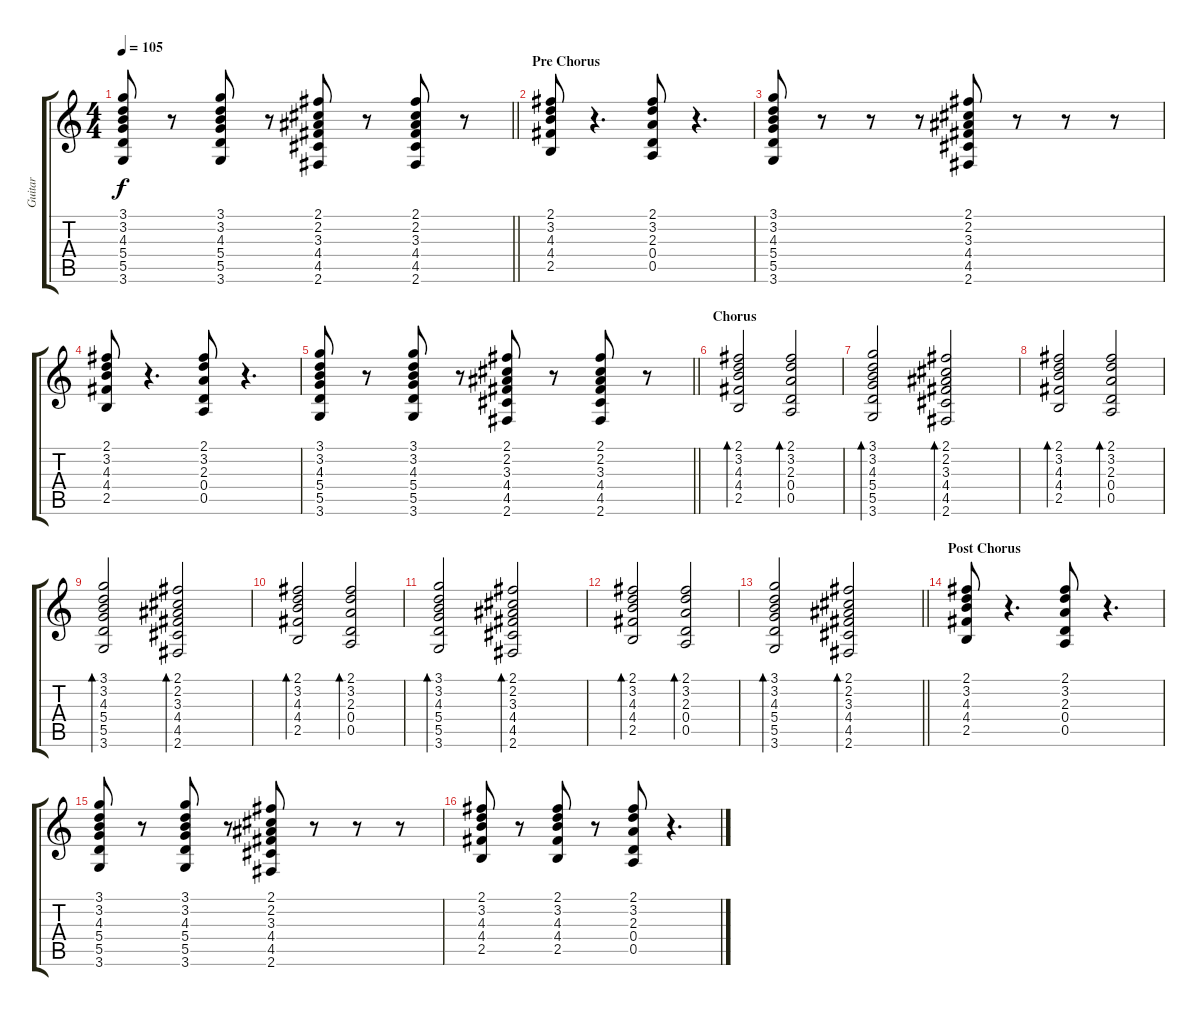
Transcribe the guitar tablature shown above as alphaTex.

\track ("Guitar" "Guitar") {instrument electricguitarclean}
\staff {score tabs}
\tuning (E4 B3 G3 D3 A2 E2) {hide}
\ts (4 4)
\tempo 105
\clef g2
\barLineRight lightlight
\ks c
(3.1 3.2 4.3 5.4 5.5 3.6).8{dy f} r.8 (3.1 3.2 4.3 5.4 5.5 3.6).8 r.8 (2.1 2.2 3.3 4.4 4.5 2.6).8 r.8 (2.1 2.2 3.3 4.4 4.5 2.6).8 r.8 |
\section ("" "Pre Chorus")
(2.1 3.2 4.3 4.4 2.5).8{balance 8} r.4{d} (2.1 3.2 2.3 0.4 0.5).8 r.4{d} |
(3.1 3.2 4.3 5.4 5.5 3.6).8 r.8 r.8 r.8 (2.1 2.2 3.3 4.4 4.5 2.6).8 r.8 r.8 r.8 |
(2.1 3.2 4.3 4.4 2.5).8{balance 8} r.4{d} (2.1 3.2 2.3 0.4 0.5).8 r.4{d} |
\barLineRight lightlight
(3.1 3.2 4.3 5.4 5.5 3.6).8 r.8 (3.1 3.2 4.3 5.4 5.5 3.6).8 r.8 (2.1 2.2 3.3 4.4 4.5 2.6).8 r.8 (2.1 2.2 3.3 4.4 4.5 2.6).8 r.8 |
\section ("" "Chorus")
(2.1 3.2 4.3 4.4 2.5).2{bd 120} (2.1 3.2 2.3 0.4 0.5).2{bd 120} |
(3.1 3.2 4.3 5.4 5.5 3.6).2{bd 120} (2.1 2.2 3.3 4.4 4.5 2.6).2{bd 120} |
(2.1 3.2 4.3 4.4 2.5).2{bd 120} (2.1 3.2 2.3 0.4 0.5).2{bd 120} |
(3.1 3.2 4.3 5.4 5.5 3.6).2{bd 120} (2.1 2.2 3.3 4.4 4.5 2.6).2{bd 120} |
(2.1 3.2 4.3 4.4 2.5).2{bd 120} (2.1 3.2 2.3 0.4 0.5).2{bd 120} |
(3.1 3.2 4.3 5.4 5.5 3.6).2{bd 120} (2.1 2.2 3.3 4.4 4.5 2.6).2{bd 120} |
(2.1 3.2 4.3 4.4 2.5).2{bd 120} (2.1 3.2 2.3 0.4 0.5).2{bd 120} |
\barLineRight lightlight
(3.1 3.2 4.3 5.4 5.5 3.6).2{bd 120} (2.1 2.2 3.3 4.4 4.5 2.6).2{bd 120} |
\section ("" "Post Chorus")
(2.1 3.2 4.3 4.4 2.5).8{balance 8} r.4{d} (2.1 3.2 2.3 0.4 0.5).8 r.4{d} |
(3.1 3.2 4.3 5.4 5.5 3.6).8 r.8 (3.1 3.2 4.3 5.4 5.5 3.6).8 r.8 (2.1 2.2 3.3 4.4 4.5 2.6).8 r.8 r.8 r.8 |
(2.1 3.2 4.3 4.4 2.5).8{balance 8} r.8 (2.1 3.2 4.3 4.4 2.5).8 r.8 (2.1 3.2 2.3 0.4 0.5).8 r.4{d}
